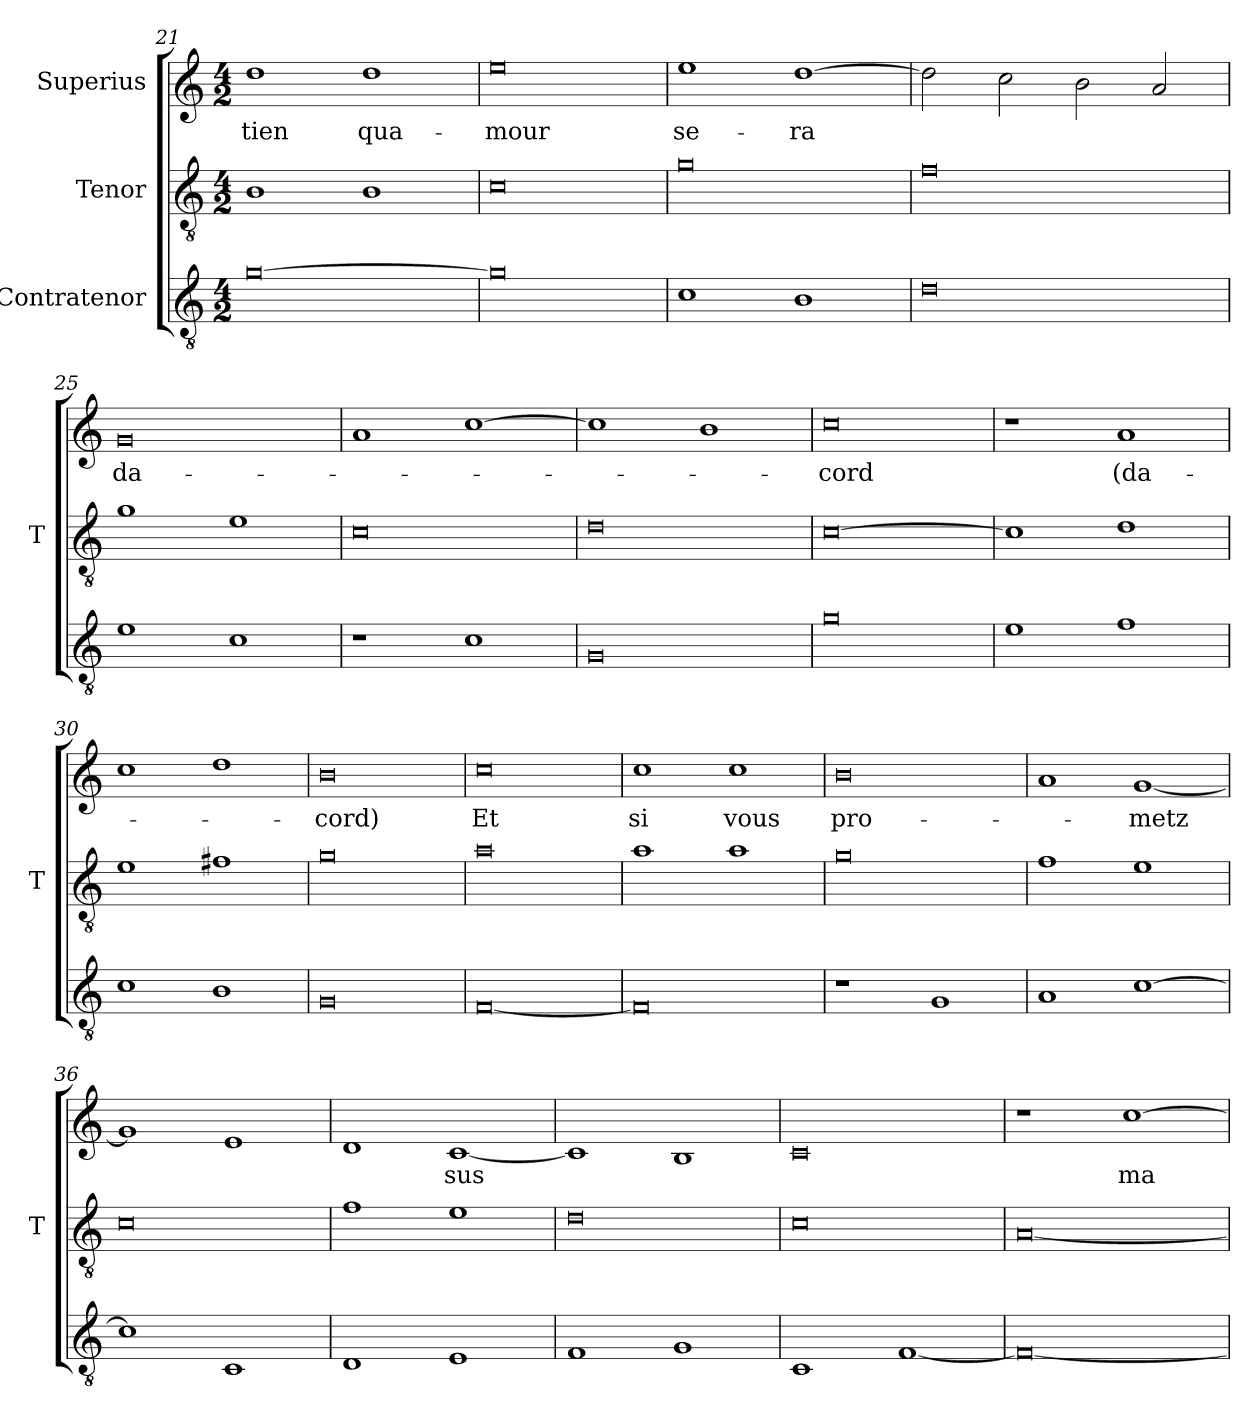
**kern	**kern	**kern	**text
*part3	*part2	*part1	*part1
*staff3	*staff2	*staff1	*staff1
*I"Contratenor	*I"Tenor	*I"Superius	*
*	*I'T	*	*
*clefGv2	*clefGv2	*clefG2	*
*M4/2	*M4/2	*M4/2	*
=21	=21	=21	=21
[0g	1B	1dd	-tien
.	1B	1dd	qua-
=22	=22	=22	=22
0g]	0c	0ee	-mour
=23	=23	=23	=23
1c	0g	1ee	se-
1B	.	[1dd	-ra
=24	=24	=24	=24
0d	0f	2dd]	.
.	.	2cc	.
.	.	2b	.
.	.	2a	.
=25	=25	=25	=25
1e	1g	0g	da-
1c	1e	.	.
=26	=26	=26	=26
1r	0c	1a	.
1c	.	[1cc	.
=27	=27	=27	=27
0G	0d	1cc]	.
.	.	1b	.
=28	=28	=28	=28
0g	[0c	0cc	-cord
=29	=29	=29	=29
1e	1c]	1r	.
1f	1d	1a	(da-
=30	=30	=30	=30
1c	1e	1cc	.
1B	1f#X	1dd	.
=31	=31	=31	=31
0G	0g	0b	-cord)
=32	=32	=32	=32
[0F	0a	0cc	-Et
=33	=33	=33	=33
0F]	1a	1cc	-si
.	1a	1cc	-vous
=34	=34	=34	=34
1r	0g	0b	pro-
1G	.	.	.
=35	=35	=35	=35
1A	1f	1a	.
[1c	1e	[1g	-metz
=36	=36	=36	=36
1c]	0c	1g]	.
1C	.	1e	.
=37	=37	=37	=37
1D	1f	1d	.
1E	1e	[1c	-sus
=38	=38	=38	=38
1F	0d	1c]	.
1G	.	1B	.
=39	=39	=39	=39
1C	0c	0c	.
[1F	.	.	.
=40	=40	=40	=40
0F_	[0A	1r	.
.	.	[1cc	-ma
=	=	=	=
*-	*-	*-	*-
